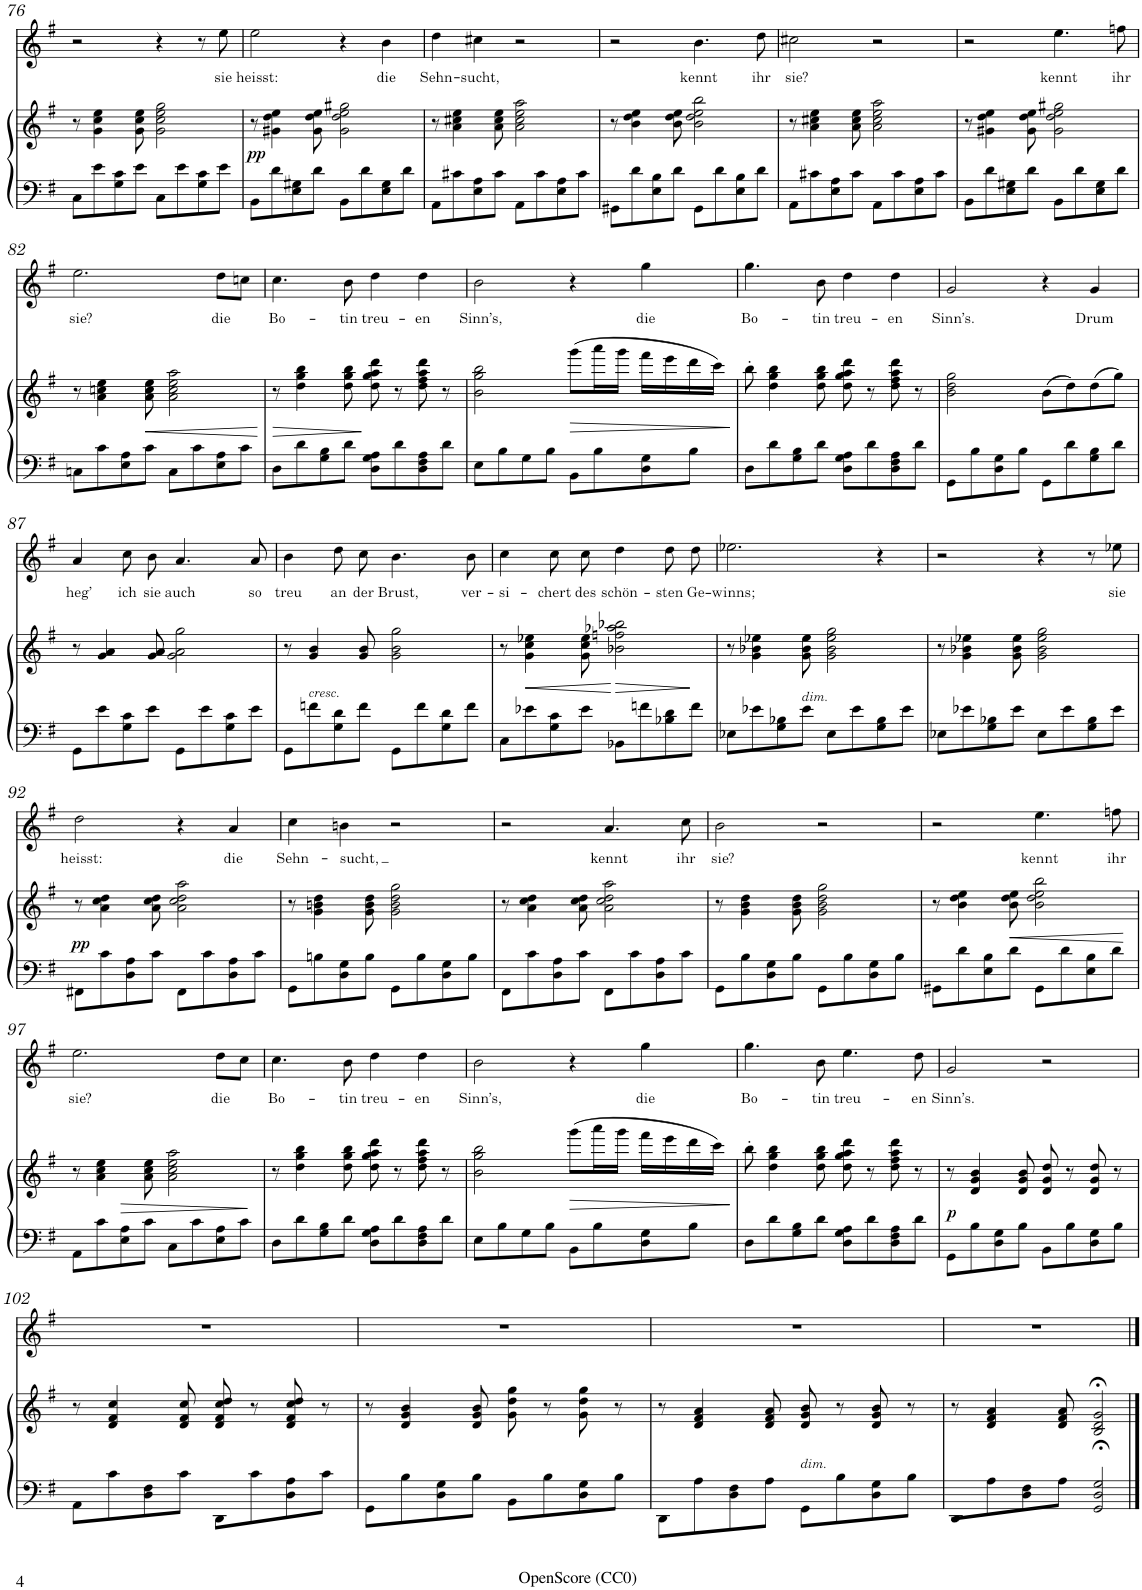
**kern	**kern	**dynam	**kern	**text
*part2	*part2	*part2	*part1	*part1
*staff3	*staff2	*staff2/3	*staff1	*staff1
*I"Piano	*	*	*I"Voice	*
*I'Pno	*	*	*	*
!!LO:PB:g=z
*clefF4	*clefG2	*	*clefG2	*
*k[f#]	*k[f#]	*	*k[f#]	*
*M2/2	*M2/2	*	*M2/2	*
*met(c|)	*met(c|)	*	*met(c|)	*
=76	=76	=76	=76	=76
8C\L	8r	.	2r	.
8e\	4g\ 4cc\ 4ee\	.	.	.
8G\ 8c\	.	.	.	.
8e\J	8g\ 8cc\ 8ee\	.	.	.
8C\L	2g\ 2cc\ 2ee\ 2gg\	.	4r	.
8e\	.	.	.	.
8G\ 8c\	.	.	8r	.
!	!	!	!	!LO:LY:b
8e\J	.	.	8ee\	sie
=77	=77	=77	=77	=77
!	!	!LO:DY:a=2	!	!LO:LY:b
8BB\L	8r	pp	2ee\	heisst:
8d\	4g#X\ 4dd\ 4ee\	.	.	.
8E\ 8G#X\	.	.	.	.
8d\J	8g#\ 8dd\ 8ee\	.	.	.
8BB\L	2g#\ 2dd\ 2ee\ 2gg#X\	.	4r	.
8d\	.	.	.	.
!	!	!	!	!LO:LY:b
8E\ 8G#\	.	.	4b\	die
8d\J	.	.	.	.
=78	=78	=78	=78	=78
!	!	!	!	!LO:LY:b
8AA\L	8r	.	4dd\	Sehn-
8c#X\	4a\ 4cc#X\ 4ee\	.	.	.
!	!	!	!	!LO:LY:b
8E\ 8A\	.	.	4cc#X\	-sucht,
8c#\J	8a\ 8cc#\ 8ee\	.	.	.
8AA\L	2a\ 2cc#\ 2ee\ 2aa\	.	2r	.
8c#\	.	.	.	.
8E\ 8A\	.	.	.	.
8c#\J	.	.	.	.
=79	=79	=79	=79	=79
8GG#X\L	8r	.	2r	.
8d\	4b\ 4dd\ 4ee\	.	.	.
8E\ 8B\	.	.	.	.
8d\J	8b\ 8dd\ 8ee\	.	.	.
!	!	!	!	!LO:LY:b
8GG#\L	2b\ 2dd\ 2ee\ 2bb\	.	4.b\	kennt
8d\	.	.	.	.
8E\ 8B\	.	.	.	.
!	!	!	!	!LO:LY:b
8d\J	.	.	8dd\	ihr
=80	=80	=80	=80	=80
!	!	!	!	!LO:LY:b
8AA\L	8r	.	2cc#X\	sie?
8c#X\	4a\ 4cc#X\ 4ee\	.	.	.
8E\ 8A\	.	.	.	.
8c#\J	8a\ 8cc#\ 8ee\	.	.	.
8AA\L	2a\ 2cc#\ 2ee\ 2aa\	.	2r	.
8c#\	.	.	.	.
8E\ 8A\	.	.	.	.
8c#\J	.	.	.	.
=81	=81	=81	=81	=81
8BB\L	8r	.	2r	.
8d\	4g#X\ 4dd\ 4ee\	.	.	.
8E\ 8G#X\	.	.	.	.
8d\J	8g#\ 8dd\ 8ee\	.	.	.
!	!	!	!	!LO:LY:b
8BB\L	2g#\ 2dd\ 2ee\ 2gg#X\	.	4.ee\	kennt
8d\	.	.	.	.
8E\ 8G#\	.	.	.	.
!	!	!	!	!LO:LY:b
8d\J	.	.	8ffn\	ihr
!!LO:LB:g=z
=82	=82	=82	=82	=82
!	!	!	!	!LO:LY:b
8Cn\L	8r	.	2.ee\	sie?
8c\	4a\ 4ccn\ 4ee\	.	.	.
8E\ 8A\	.	.	.	.
!	!	!LO:HP:b	!	!
8c\J	8a\ 8cc\ 8ee\	<	.	.
8C\L	2a\ 2cc\ 2ee\ 2aa\	.	.	.
8c\	.	.	.	.
!	!	!	!	!LO:LY:b
8E\ 8A\	.	.	8dd\L	die
8c\J	.	.	8ccn\J	.
.	.	[	.	.
=83	=83	=83	=83	=83
!	!	!LO:HP:b	!	!LO:LY:b
8D\L	8r	>	4.cc\	Bo-
8d\	4dd\ 4gg\ 4bb\	.	.	.
8G\ 8B\	.	.	.	.
!	!	!	!	!LO:LY:b
8d\J	8dd\ 8gg\ 8bb\	.	8b\	-tin
!	!	!	!	!LO:LY:b
8D\ 8G\ 8A\L	8dd\ 8gg\ 8aa\ 8ddd\	]	4dd\	treu-
8d\	8r	.	.	.
!	!	!	!	!LO:LY:b
8D\ 8F#\ 8A\	8dd\ 8ff#\ 8aa\ 8ddd\	.	4dd\	-en
8d\J	8r	.	.	.
=84	=84	=84	=84	=84
!	!	!	!	!LO:LY:b
8E\L	2b\ 2gg\ 2bb\	.	2b\	Sinn’s,
8B\	.	.	.	.
8G\	.	.	.	.
8B\J	.	.	.	.
!	!	!LO:HP:b	!	!
8BB\L	(8ggg\L	>	4r	.
8B\	16aaa\L	.	.	.
.	16ggg\JJ	.	.	.
!	!	!	!	!LO:LY:b
8D\ 8G\	16fff#\LL	.	4gg\	die
.	16eee\	.	.	.
8B\J	16ddd\	.	.	.
.	16ccc\JJ)	.	.	.
.	.	]	.	.
=85	=85	=85	=85	=85
!	!	!	!	!LO:LY:b
8D\L	8bb'\	.	4.gg\	Bo-
8d\	4dd\ 4gg\ 4bb\	.	.	.
8G\ 8B\	.	.	.	.
!	!	!	!	!LO:LY:b
8d\J	8dd\ 8gg\ 8bb\	.	8b\	-tin
!	!	!	!	!LO:LY:b
8D\ 8G\ 8A\L	8dd\ 8gg\ 8aa\ 8ddd\	.	4dd\	treu-
8d\	8r	.	.	.
!	!	!	!	!LO:LY:b
8D\ 8F#\ 8A\	8dd\ 8ff#\ 8aa\ 8ddd\	.	4dd\	-en
8d\J	8r	.	.	.
=86	=86	=86	=86	=86
!	!	!	!	!LO:LY:b
8GG\L	2b\ 2dd\ 2gg\	.	2g/	Sinn’s.
8B\	.	.	.	.
8D\ 8G\	.	.	.	.
8B\J	.	.	.	.
8GG\L	(8b\L	.	4r	.
8d\	8dd\)	.	.	.
!	!	!	!	!LO:LY:b
8G\ 8B\	(8dd\	.	4g/	Drum
8d\J	8gg\J)	.	.	.
!!LO:LB:g=z
=87	=87	=87	=87	=87
!	!	!	!	!LO:LY:b
8GG\L	8r	.	4a/	heg’
8e\	4g/ 4a/	.	.	.
!	!	!	!	!LO:LY:b
8G\ 8c\	.	.	8cc\	ich
!	!	!	!	!LO:LY:b
8e\J	8g/ 8a/	.	8b\	sie
!	!	!	!	!LO:LY:b
8GG\L	2g\ 2a\ 2gg\	.	4.a/	auch
8e\	.	.	.	.
8G\ 8c\	.	.	.	.
!	!	!	!	!LO:LY:b
8e\J	.	.	8a/	so
=88	=88	=88	=88	=88
!	!	!	!	!LO:LY:b
8GG\L	8r	.	4b\	treu
!LO:TX:a:i:t=cresc.	!	!	!	!
8fn\	4g/ 4b/	.	.	.
!	!	!	!	!LO:LY:b
8G\ 8d\	.	.	8dd\	an
!	!	!	!	!LO:LY:b
8f\J	8g/ 8b/	.	8cc\	der
!	!	!	!	!LO:LY:b
8GG\L	2g\ 2b\ 2gg\	.	4.b\	Brust,
8f\	.	.	.	.
8G\ 8d\	.	.	.	.
!	!	!	!	!LO:LY:b
8f\J	.	.	8b\	ver-
=89	=89	=89	=89	=89
!	!	!	!	!LO:LY:b
8C\L	8r	.	4cc\	-si-
!	!	!LO:HP:b	!	!
8e-X\	4g\ 4cc\ 4ee-X\	<	.	.
!	!	!	!	!LO:LY:b
8G\ 8c\	.	.	8cc\	-chert
!	!	!	!	!LO:LY:b
8e-\J	8g\ 8cc\ 8ee-\	.	8cc\	des
!	!	!LO:HP:n=1:b	!	!LO:LY:b
8BB-X\L	2b-X\ 2ffn\ 2aa-X\ 2bb-X\	[ >	4dd\	schön-
8fn\	.	.	.	.
!	!	!	!	!LO:LY:b
8B-X\ 8d\	.	.	8dd\	-sten
!	!	!	!	!LO:LY:b
8f\J	.	.	8dd\	Ge-
.	.	]	.	.
=90	=90	=90	=90	=90
!	!	!	!	!LO:LY:b
8E-X\L	8r	.	2.ee-X\	-winns;
8e-X\	4g\ 4b-X\ 4ee-X\	.	.	.
8G\ 8B-X\	.	.	.	.
!LO:TX:a:i:t=dim.	!	!	!	!
8e-\J	8g\ 8b-\ 8ee-\	.	.	.
8E-\L	2g\ 2b-\ 2ee-\ 2gg\	.	.	.
8e-\	.	.	.	.
8G\ 8B-\	.	.	4r	.
8e-\J	.	.	.	.
=91	=91	=91	=91	=91
8E-X\L	8r	.	2r	.
8e-X\	4g\ 4b-X\ 4ee-X\	.	.	.
8G\ 8B-X\	.	.	.	.
8e-\J	8g\ 8b-\ 8ee-\	.	.	.
8E-\L	2g\ 2b-\ 2ee-\ 2gg\	.	4r	.
8e-\	.	.	.	.
8G\ 8B-\	.	.	8r	.
!	!	!	!	!LO:LY:b
8e-\J	.	.	8ee-X\	sie
!!LO:LB:g=z
=92	=92	=92	=92	=92
!	!	!LO:DY:a=2	!	!LO:LY:b
8FF#X\L	8r	pp	2dd\	heisst:
8c\	4a\ 4cc\ 4dd\	.	.	.
8D\ 8A\	.	.	.	.
8c\J	8a\ 8cc\ 8dd\	.	.	.
8FF#\L	2a\ 2cc\ 2dd\ 2aa\	.	4r	.
8c\	.	.	.	.
!	!	!	!	!LO:LY:b
8D\ 8A\	.	.	4a/	die
8c\J	.	.	.	.
=93	=93	=93	=93	=93
!	!	!	!	!LO:LY:b
8GG\L	8r	.	4cc\	Sehn-
8Bn\	4g\ 4bn\ 4dd\	.	.	.
!	!	!	!	!LO:LY:b
8D\ 8G\	.	.	4bn\	-sucht,
8B\J	8g\ 8b\ 8dd\	.	.	.
8GG\L	2g\ 2b\ 2dd\ 2gg\	.	2r	.
8B\	.	.	.	.
8D\ 8G\	.	.	.	.
8B\J	.	.	.	.
=94	=94	=94	=94	=94
8FF#\L	8r	.	2r	.
8c\	4a\ 4cc\ 4dd\	.	.	.
8D\ 8A\	.	.	.	.
8c\J	8a\ 8cc\ 8dd\	.	.	.
!	!	!	!	!LO:LY:b
8FF#\L	2a\ 2cc\ 2dd\ 2aa\	.	4.a/	kennt
8c\	.	.	.	.
8D\ 8A\	.	.	.	.
!	!	!	!	!LO:LY:b
8c\J	.	.	8cc\	ihr
=95	=95	=95	=95	=95
!	!	!	!	!LO:LY:b
8GG\L	8r	.	2b\	sie?
8B\	4g\ 4b\ 4dd\	.	.	.
8D\ 8G\	.	.	.	.
8B\J	8g\ 8b\ 8dd\	.	.	.
8GG\L	2g\ 2b\ 2dd\ 2gg\	.	2r	.
8B\	.	.	.	.
8D\ 8G\	.	.	.	.
8B\J	.	.	.	.
=96	=96	=96	=96	=96
8GG#X\L	8r	.	2r	.
8d\	4b\ 4dd\ 4ee\	.	.	.
8E\ 8B\	.	.	.	.
!	!	!LO:HP:b	!	!
8d\J	8b\ 8dd\ 8ee\	<	.	.
!	!	!	!	!LO:LY:b
8GG#\L	2b\ 2dd\ 2ee\ 2bb\	.	4.ee\	kennt
8d\	.	.	.	.
8E\ 8B\	.	.	.	.
!	!	!	!	!LO:LY:b
8d\J	.	.	8ffn\	ihr
.	.	[	.	.
!!LO:LB:g=z
=97	=97	=97	=97	=97
!	!	!	!	!LO:LY:b
8AA\L	8r	.	2.ee\	sie?
8c\	4a\ 4cc\ 4ee\	.	.	.
8E\ 8A\	.	.	.	.
8c\J	8a\ 8cc\ 8ee\	.	.	.
8C\L	2a\ 2cc\ 2ee\ 2aa\	.	.	.
8c\	.	.	.	.
!	!	!	!	!LO:LY:b
8E\ 8A\	.	.	8dd\L	die
8c\J	.	.	8cc\J	.
=98	=98	=98	=98	=98
!	!	!	!	!LO:LY:b
8D\L	8r	.	4.cc\	Bo-
8d\	4dd\ 4gg\ 4bb\	.	.	.
8G\ 8B\	.	.	.	.
!	!	!	!	!LO:LY:b
8d\J	8dd\ 8gg\ 8bb\	.	8b\	-tin
!	!	!	!	!LO:LY:b
8D\ 8G\ 8A\L	8dd\ 8gg\ 8aa\ 8ddd\	.	4dd\	treu-
8d\	8r	.	.	.
!	!	!	!	!LO:LY:b
8D\ 8F#\ 8A\	8dd\ 8ff#\ 8aa\ 8ddd\	.	4dd\	-en
8d\J	8r	.	.	.
=99	=99	=99	=99	=99
!	!	!	!	!LO:LY:b
8E\L	2b\ 2gg\ 2bb\	.	2b\	Sinn’s,
8B\	.	.	.	.
8G\	.	.	.	.
8B\J	.	.	.	.
!	!	!LO:HP:b	!	!
8BB\L	(8ggg\L	>	4r	.
8B\	16aaa\L	.	.	.
.	16ggg\JJ	.	.	.
!	!	!	!	!LO:LY:b
8D\ 8G\	16fff#\LL	.	4gg\	die
.	16eee\	.	.	.
8B\J	16ddd\	.	.	.
.	16ccc\JJ)	.	.	.
.	.	]	.	.
=100	=100	=100	=100	=100
!	!	!	!	!LO:LY:b
8D\L	8bb'\	.	4.gg\	Bo-
8d\	4dd\ 4gg\ 4bb\	.	.	.
8G\ 8B\	.	.	.	.
!	!	!	!	!LO:LY:b
8d\J	8dd\ 8gg\ 8bb\	.	8b\	-tin
!	!	!	!	!LO:LY:b
8D\ 8G\ 8A\L	8dd\ 8gg\ 8aa\ 8ddd\	.	4.ee\	treu-
8d\	8r	.	.	.
8D\ 8F#\ 8A\	8dd\ 8ff#\ 8aa\ 8ddd\	.	.	.
!	!	!	!	!LO:LY:b
8d\J	8r	.	8dd\	-en
=101	=101	=101	=101	=101
!	!	!LO:DY:a=2	!	!LO:LY:b
8GG\L	8r	p	2g/	Sinn’s.
8B\	4d/ 4g/ 4b/	.	.	.
8D\ 8G\	.	.	.	.
8B\J	8d/ 8g/ 8b/	.	.	.
8BB\L	8d/ 8g/ 8dd/	.	2r	.
8B\	8r	.	.	.
8D\ 8G\	8d/ 8g/ 8dd/	.	.	.
8B\J	8r	.	.	.
!!LO:LB:g=z
=102	=102	=102	=102	=102
8AA\L	8r	.	1r	.
8c\	4d/ 4f#/ 4cc/	.	.	.
8D\ 8F#\	.	.	.	.
8c\J	8d/ 8f#/ 8cc/	.	.	.
8DD\L	8d/ 8f#/ 8cc/ 8dd/	.	.	.
8c\	8r	.	.	.
8D\ 8A\	8d/ 8f#/ 8cc/ 8dd/	.	.	.
8c\J	8r	.	.	.
=103	=103	=103	=103	=103
8GG\L	8r	.	1r	.
8B\	4d/ 4g/ 4b/	.	.	.
8D\ 8G\	.	.	.	.
8B\J	8d/ 8g/ 8b/	.	.	.
8BB\L	8g\ 8dd\ 8gg\	.	.	.
8B\	8r	.	.	.
8D\ 8G\	8g\ 8dd\ 8gg\	.	.	.
8B\J	8r	.	.	.
=104	=104	=104	=104	=104
8DD\L	8r	.	1r	.
8A\	4d/ 4f#/ 4a/	.	.	.
8D\ 8F#\	.	.	.	.
8A\J	8d/ 8f#/ 8a/	.	.	.
!LO:TX:a:i:t=dim.	!	!	!	!
8GG\L	8d/ 8g/ 8b/	.	.	.
8B\	8r	.	.	.
8D\ 8G\	8d/ 8g/ 8b/	.	.	.
8B\J	8r	.	.	.
=105	=105	=105	=105	=105
8DD\L	8r	.	1r	.
8A\	4d/ 4f#/ 4a/	.	.	.
8D\ 8F#\	.	.	.	.
8A\J	8d/ 8f#/ 8a/	.	.	.
2GG/;< 2D/;< 2G/;<	2B/;< 2d/;< 2g/;<	.	.	.
==	==	==	==	==
*-	*-	*-	*-	*-
